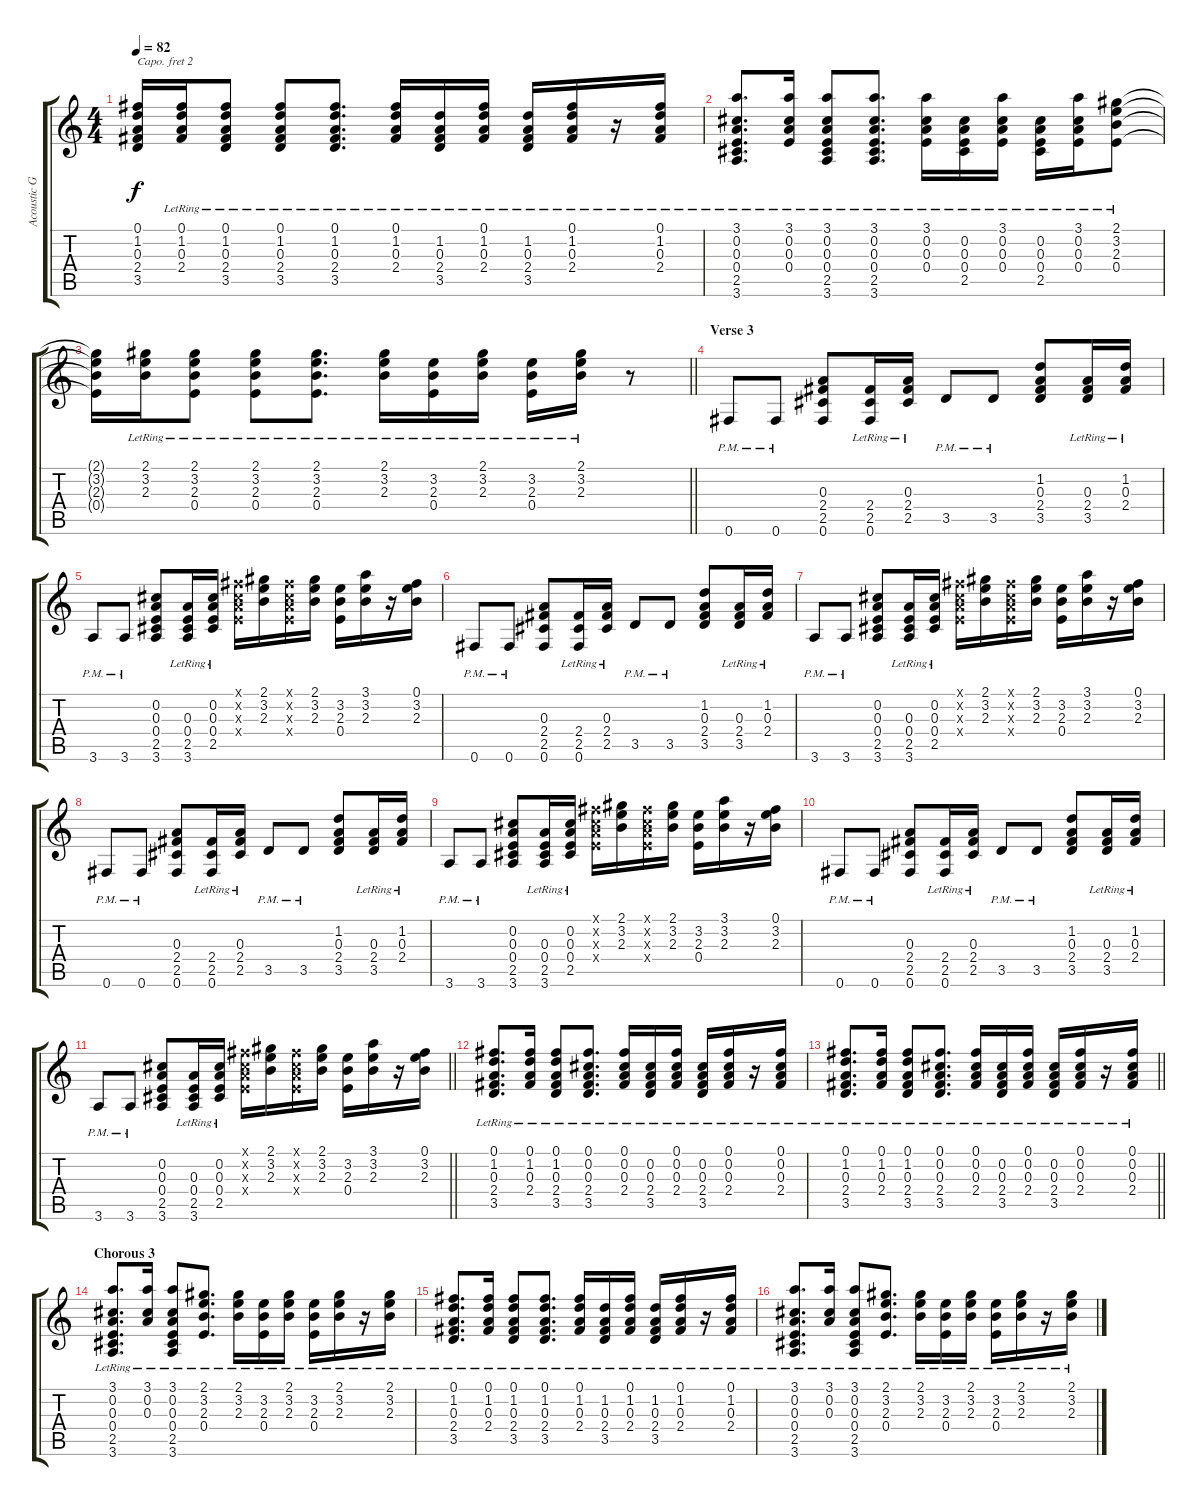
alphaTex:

\track ("Acoustic Gtr." "Acoustic G") {instrument acousticguitarsteel}
\staff {score tabs}
\capo 2
\tuning (E4 B3 G3 D3 A2 E2) {hide}
\ts (4 4)
\tempo 82
\clef g2
\ks c
(0.1{t} 1.2{t} 0.3{t} 2.4{t} 3.5{t}).16{dy f} (0.1{lr} 1.2{lr} 0.3{lr} 2.4{lr}).16 (0.1{lr} 1.2{lr} 0.3{lr} 2.4{lr} 3.5{lr}).8 (0.1{lr} 1.2{lr} 0.3{lr} 2.4{lr} 3.5{lr}).8 (0.1{lr} 1.2{lr} 0.3{lr} 2.4{lr} 3.5{lr}).8{d} (0.1{lr} 1.2{lr} 0.3{lr} 2.4{lr}).16 (1.2{lr} 0.3{lr} 2.4{lr} 3.5{lr}).16 (0.1{lr} 1.2{lr} 0.3{lr} 2.4{lr}).16 (1.2{lr} 0.3{lr} 2.4{lr} 3.5{lr}).16 (0.1{lr} 1.2{lr} 0.3{lr} 2.4{lr}).16 r.16 (0.1{lr} 1.2{lr} 0.3{lr} 2.4).16 |
(3.1 0.2{lr} 0.3{lr} 0.4{lr} 2.5{lr} 3.6).8{d} (3.1 0.2{lr} 0.3{lr} 0.4{lr}).16 (3.1 0.2{lr} 0.3{lr} 0.4{lr} 2.5{lr} 3.6).8 (3.1 0.2{lr} 0.3{lr} 0.4{lr} 2.5{lr} 3.6).8{d} (3.1{lr} 0.2{lr} 0.3{lr} 0.4{lr}).16 (0.2{lr} 0.3{lr} 0.4{lr} 2.5{lr}).16 (3.1{lr} 0.2{lr} 0.3{lr} 0.4{lr}).16 (0.2{lr} 0.3{lr} 0.4{lr} 2.5{lr}).16 (3.1{lr} 0.2{lr} 0.3{lr} 0.4{lr}).16 (2.1{lr} 3.2{lr} 2.3{lr} 0.4{lr}).8 |
\barLineRight lightlight
(2.1{t} 3.2{t} 2.3{t} 0.4{t}).16 (2.1{lr} 3.2{lr} 2.3{lr}).16 (2.1{lr} 3.2{lr} 2.3{lr} 0.4{lr}).8 (2.1{lr} 3.2{lr} 2.3{lr} 0.4{lr}).8 (2.1{lr} 3.2{lr} 2.3{lr} 0.4{lr}).8{d} (2.1{lr} 3.2{lr} 2.3{lr}).16 (3.2{lr} 2.3{lr} 0.4{lr}).16 (2.1{lr} 3.2{lr} 2.3{lr}).16 (3.2{lr} 2.3{lr} 0.4{lr}).16 (2.1{lr} 3.2{lr} 2.3{lr}).16 r.8 |
\section ("" "Verse 3")
0.6{pm}.8{volume 7} 0.6{pm}.8 (0.3 2.4 2.5 0.6).8 (2.4{lr} 2.5{lr} 0.6{lr}).16 (0.3{lr} 2.4{lr} 2.5{lr}).16 3.5{pm}.8 3.5{pm}.8 (1.2 0.3 2.4 3.5).8 (0.3 2.4{lr} 3.5{lr}).16 (1.2 0.3{lr} 2.4{lr}).16 |
3.6{pm}.8 3.6{pm}.8 (0.2 0.3 0.4 2.5 3.6).8 (0.3 0.4{lr} 2.5{lr} 3.6{lr}).16 (0.2 0.3{lr} 0.4{lr} 2.5{lr}).16 (0.1{x} 0.2{x} 0.3{x} 0.4{x}).16 (2.1 3.2 2.3).16 (0.1{x} 0.2{x} 0.3{x} 0.4{x}).16 (2.1 3.2 2.3).16 (3.2 2.3 0.4).16 (3.1 3.2 2.3).16 r.16 (0.1 3.2 2.3).16 |
0.6{pm}.8 0.6{pm}.8 (0.3 2.4 2.5 0.6).8 (2.4{lr} 2.5{lr} 0.6{lr}).16 (0.3{lr} 2.4{lr} 2.5{lr}).16 3.5{pm}.8 3.5{pm}.8 (1.2 0.3 2.4 3.5).8 (0.3 2.4{lr} 3.5{lr}).16 (1.2 0.3{lr} 2.4{lr}).16 |
3.6{pm}.8 3.6{pm}.8 (0.2 0.3 0.4 2.5 3.6).8 (0.3 0.4{lr} 2.5{lr} 3.6{lr}).16 (0.2 0.3{lr} 0.4{lr} 2.5{lr}).16 (0.1{x} 0.2{x} 0.3{x} 0.4{x}).16 (2.1 3.2 2.3).16 (0.1{x} 0.2{x} 0.3{x} 0.4{x}).16 (2.1 3.2 2.3).16 (3.2 2.3 0.4).16 (3.1 3.2 2.3).16 r.16 (0.1 3.2 2.3).16 |
0.6{pm}.8 0.6{pm}.8 (0.3 2.4 2.5 0.6).8 (2.4{lr} 2.5{lr} 0.6{lr}).16 (0.3{lr} 2.4{lr} 2.5{lr}).16 3.5{pm}.8 3.5{pm}.8 (1.2 0.3 2.4 3.5).8 (0.3 2.4{lr} 3.5{lr}).16 (1.2 0.3{lr} 2.4{lr}).16 |
3.6{pm}.8 3.6{pm}.8 (0.2 0.3 0.4 2.5 3.6).8 (0.3 0.4{lr} 2.5{lr} 3.6{lr}).16 (0.2 0.3{lr} 0.4{lr} 2.5{lr}).16 (0.1{x} 0.2{x} 0.3{x} 0.4{x}).16 (2.1 3.2 2.3).16 (0.1{x} 0.2{x} 0.3{x} 0.4{x}).16 (2.1 3.2 2.3).16 (3.2 2.3 0.4).16 (3.1 3.2 2.3).16 r.16 (0.1 3.2 2.3).16 |
0.6{pm}.8 0.6{pm}.8 (0.3 2.4 2.5 0.6).8 (2.4{lr} 2.5{lr} 0.6{lr}).16 (0.3{lr} 2.4{lr} 2.5{lr}).16 3.5{pm}.8 3.5{pm}.8 (1.2 0.3 2.4 3.5).8 (0.3 2.4{lr} 3.5{lr}).16 (1.2 0.3{lr} 2.4{lr}).16 |
\barLineRight lightlight
3.6{pm}.8 3.6{pm}.8 (0.2 0.3 0.4 2.5 3.6).8 (0.3 0.4{lr} 2.5{lr} 3.6{lr}).16 (0.2 0.3{lr} 0.4{lr} 2.5{lr}).16 (0.1{x} 0.2{x} 0.3{x} 0.4{x}).16 (2.1 3.2 2.3).16 (0.1{x} 0.2{x} 0.3{x} 0.4{x}).16 (2.1 3.2 2.3).16 (3.2 2.3 0.4).16 (3.1 3.2 2.3).16 r.16 (0.1 3.2 2.3).16 |
\section ("" "")
(0.1{lr} 1.2{lr} 0.3{lr} 2.4{lr} 3.5{lr}).8{d} (0.1{lr} 1.2{lr} 0.3{lr} 2.4{lr}).16 (0.1{lr} 1.2{lr} 0.3{lr} 2.4{lr} 3.5{lr}).8 (0.1{lr} 0.2{lr} 0.3{lr} 2.4{lr} 3.5{lr}).8{d} (0.1{lr} 0.2{lr} 0.3{lr} 2.4{lr}).16 (0.2{lr} 0.3{lr} 2.4{lr} 3.5{lr}).16 (0.1{lr} 0.2{lr} 0.3{lr} 2.4{lr}).16 (0.2{lr} 0.3{lr} 2.4{lr} 3.5{lr}).16 (0.1{lr} 0.2{lr} 0.3{lr} 2.4{lr}).16 r.16 (0.1{lr} 0.2{lr} 0.3{lr} 2.4).16 |
\barLineRight lightlight
(0.1{lr} 1.2{lr} 0.3{lr} 2.4{lr} 3.5{lr}).8{d} (0.1{lr} 1.2{lr} 0.3{lr} 2.4{lr}).16 (0.1{lr} 1.2{lr} 0.3{lr} 2.4{lr} 3.5{lr}).8 (0.1{lr} 0.2{lr} 0.3{lr} 2.4{lr} 3.5{lr}).8{d} (0.1{lr} 0.2{lr} 0.3{lr} 2.4{lr}).16 (0.2{lr} 0.3{lr} 2.4{lr} 3.5{lr}).16 (0.1{lr} 0.2{lr} 0.3{lr} 2.4{lr}).16 (0.2{lr} 0.3{lr} 2.4{lr} 3.5{lr}).16 (0.1{lr} 0.2{lr} 0.3{lr} 2.4{lr}).16 r.16 (0.1{lr} 0.2{lr} 0.3{lr} 2.4).16 |
\section ("" "Chorous 3")
(3.1{lr} 0.2{lr} 0.3{lr} 0.4{lr} 2.5{lr} 3.6{lr}).8{d} (3.1{lr} 0.2{lr} 0.3{lr}).16 (3.1{lr} 0.2{lr} 0.3{lr} 0.4{lr} 2.5{lr} 3.6{lr}).8 (2.1{lr} 3.2{lr} 2.3{lr} 0.4{lr}).8{d} (2.1{lr} 3.2{lr} 2.3{lr}).16 (3.2{lr} 2.3{lr} 0.4{lr}).16 (2.1{lr} 3.2{lr} 2.3{lr}).16 (3.2{lr} 2.3{lr} 0.4{lr}).16 (2.1{lr} 3.2{lr} 2.3{lr}).16 r.16 (2.1{lr} 3.2{lr} 2.3{lr}).16 |
(0.1{lr} 1.2{lr} 0.3{lr} 2.4{lr} 3.5{lr}).8{d} (0.1{lr} 1.2{lr} 0.3{lr} 2.4{lr}).16 (0.1{lr} 1.2{lr} 0.3{lr} 2.4{lr} 3.5{lr}).8 (0.1{lr} 1.2{lr} 0.3{lr} 2.4{lr} 3.5{lr}).8{d} (0.1{lr} 1.2{lr} 0.3{lr} 2.4{lr}).16 (1.2{lr} 0.3{lr} 2.4{lr} 3.5{lr}).16 (0.1{lr} 1.2{lr} 0.3{lr} 2.4{lr}).16 (1.2{lr} 0.3{lr} 2.4{lr} 3.5{lr}).16 (0.1{lr} 1.2{lr} 0.3{lr} 2.4{lr}).16 r.16 (0.1{lr} 1.2{lr} 0.3{lr} 2.4).16 |
(3.1{lr} 0.2{lr} 0.3{lr} 0.4{lr} 2.5{lr} 3.6{lr}).8{d} (3.1{lr} 0.2{lr} 0.3{lr}).16 (3.1{lr} 0.2{lr} 0.3{lr} 0.4{lr} 2.5{lr} 3.6{lr}).8 (2.1{lr} 3.2{lr} 2.3{lr} 0.4{lr}).8{d} (2.1{lr} 3.2{lr} 2.3{lr}).16 (3.2{lr} 2.3{lr} 0.4{lr}).16 (2.1{lr} 3.2{lr} 2.3{lr}).16 (3.2{lr} 2.3{lr} 0.4{lr}).16 (2.1{lr} 3.2{lr} 2.3{lr}).16 r.16 (2.1{lr} 3.2{lr} 2.3{lr}).16
